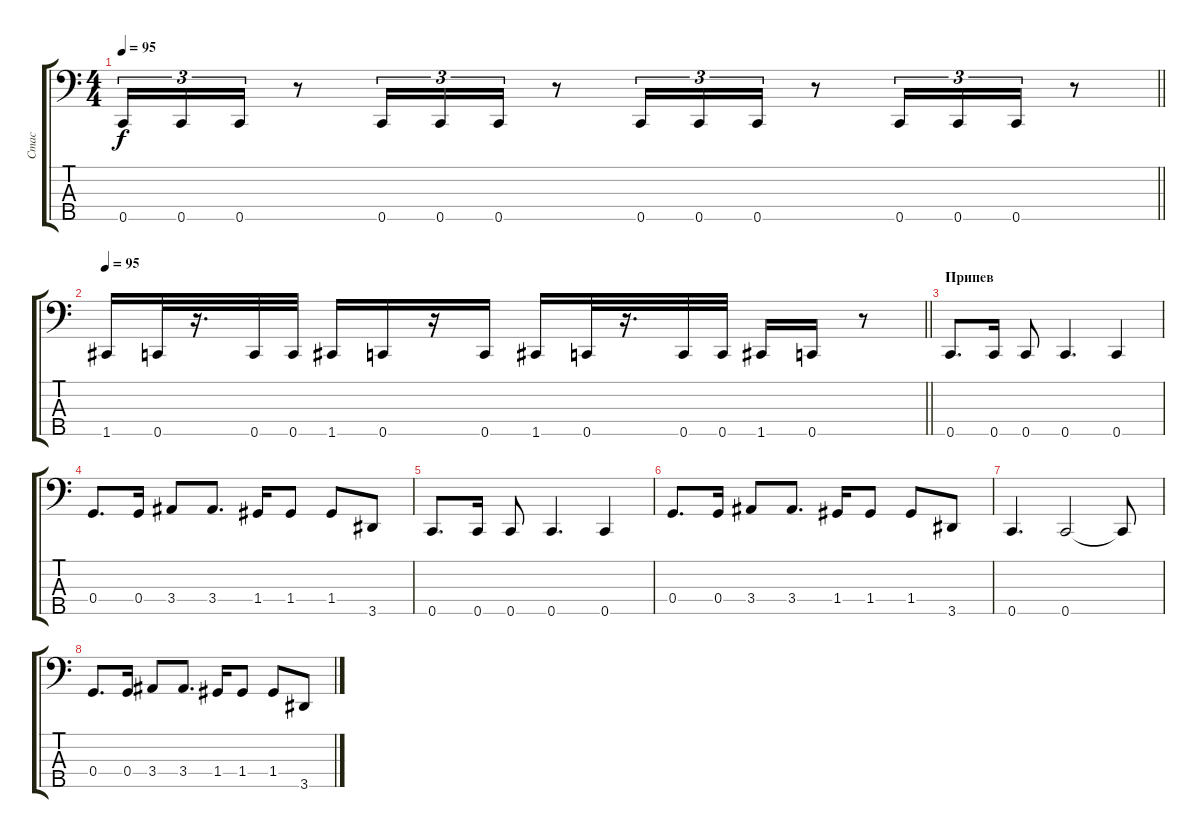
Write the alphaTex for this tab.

\track ("Стас" "Стас") {instrument fretlessbass}
\staff {score tabs}
\tuning (Bb2 F2 C2 G1 C1) {hide}
\ts (4 4)
\tempo 95
\clef f4
\barLineRight lightlight
\ks c
0.5.16{tu (3 2) dy f} 0.5.16{tu (3 2)} 0.5.16{tu (3 2)} r.8 0.5.16{tu (3 2)} 0.5.16{tu (3 2)} 0.5.16{tu (3 2)} r.8 0.5.16{tu (3 2)} 0.5.16{tu (3 2)} 0.5.16{tu (3 2)} r.8 0.5.16{tu (3 2)} 0.5.16{tu (3 2)} 0.5.16{tu (3 2)} r.8 |
\section ("" "")
\tempo 95
\barLineRight lightlight
1.5.16 0.5.32 r.16{d} 0.5.32 0.5.32 1.5.16 0.5.16 r.16 0.5.16 1.5.16 0.5.32 r.16{d} 0.5.32 0.5.32 1.5.16 0.5.16 r.8 |
\section ("" "Припев")
0.5.8{d} 0.5.16 0.5.8 0.5.4{d} 0.5.4 |
0.4.8{d} 0.4.16 3.4.8 3.4.8{d} 1.4.16 1.4.8 1.4.8 3.5.8 |
0.5.8{d} 0.5.16 0.5.8 0.5.4{d} 0.5.4 |
0.4.8{d} 0.4.16 3.4.8 3.4.8{d} 1.4.16 1.4.8 1.4.8 3.5.8 |
0.5.4{d} 0.5.2 0.5{t}.8 |
0.4.8{d} 0.4.16 3.4.8 3.4.8{d} 1.4.16 1.4.8 1.4.8 3.5.8
